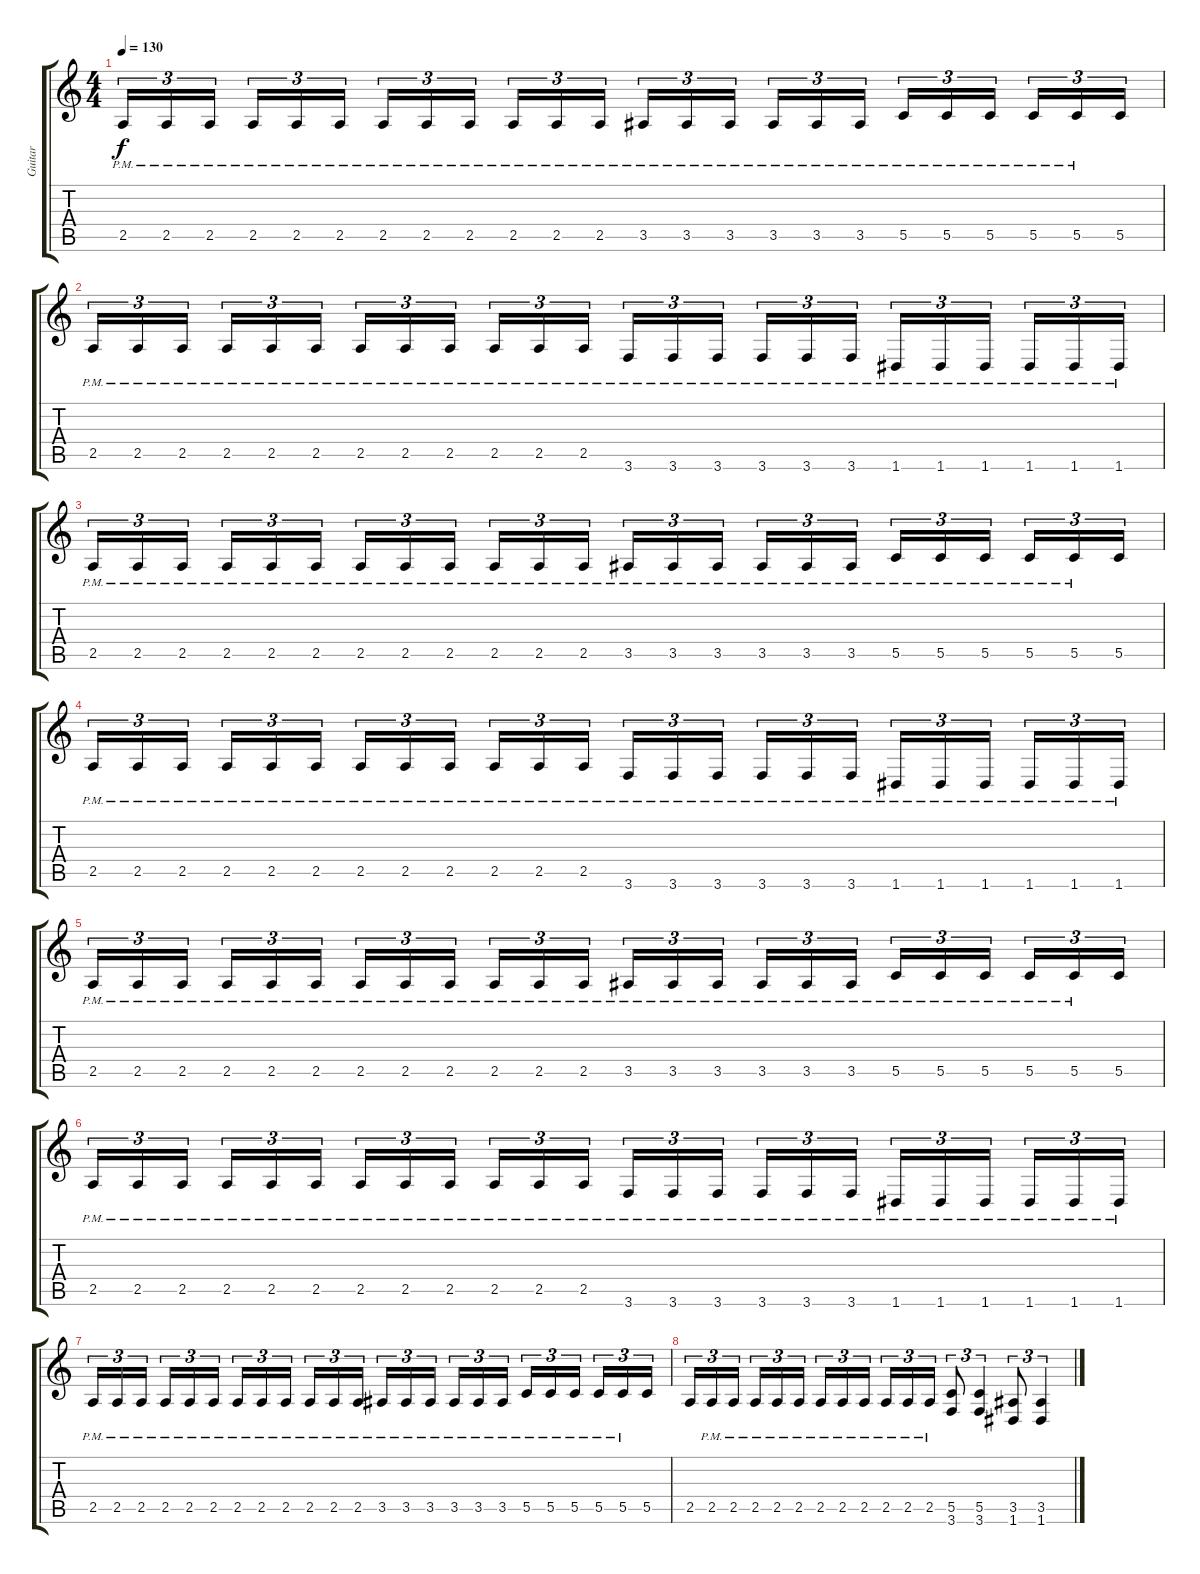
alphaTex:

\track ("Guitar " "Guitar ") {instrument distortionguitar}
\staff {score tabs}
\tuning (D4 A3 F3 C3 G2 D2) {hide}
\ts (4 4)
\tempo 130
\clef g2
\ks c
2.5{pm}.16{tu (3 2) dy f} 2.5{pm}.16{tu (3 2)} 2.5{pm}.16{tu (3 2)} 2.5{pm}.16{tu (3 2)} 2.5{pm}.16{tu (3 2)} 2.5{pm}.16{tu (3 2)} 2.5{pm}.16{tu (3 2)} 2.5{pm}.16{tu (3 2)} 2.5{pm}.16{tu (3 2)} 2.5{pm}.16{tu (3 2)} 2.5{pm}.16{tu (3 2)} 2.5{pm}.16{tu (3 2)} 3.5{pm}.16{tu (3 2)} 3.5{pm}.16{tu (3 2)} 3.5{pm}.16{tu (3 2)} 3.5{pm}.16{tu (3 2)} 3.5{pm}.16{tu (3 2)} 3.5{pm}.16{tu (3 2)} 5.5{pm}.16{tu (3 2)} 5.5{pm}.16{tu (3 2)} 5.5{pm}.16{tu (3 2)} 5.5{pm}.16{tu (3 2)} 5.5{pm}.16{tu (3 2)} 5.5.16{tu (3 2)} |
2.5{pm}.16{tu (3 2)} 2.5{pm}.16{tu (3 2)} 2.5{pm}.16{tu (3 2)} 2.5{pm}.16{tu (3 2)} 2.5{pm}.16{tu (3 2)} 2.5{pm}.16{tu (3 2)} 2.5{pm}.16{tu (3 2)} 2.5{pm}.16{tu (3 2)} 2.5{pm}.16{tu (3 2)} 2.5{pm}.16{tu (3 2)} 2.5{pm}.16{tu (3 2)} 2.5{pm}.16{tu (3 2)} 3.6{pm}.16{tu (3 2)} 3.6{pm}.16{tu (3 2)} 3.6{pm}.16{tu (3 2)} 3.6{pm}.16{tu (3 2)} 3.6{pm}.16{tu (3 2)} 3.6{pm}.16{tu (3 2)} 1.6{pm}.16{tu (3 2)} 1.6{pm}.16{tu (3 2)} 1.6{pm}.16{tu (3 2)} 1.6{pm}.16{tu (3 2)} 1.6{pm}.16{tu (3 2)} 1.6{pm}.16{tu (3 2)} |
2.5{pm}.16{tu (3 2)} 2.5{pm}.16{tu (3 2)} 2.5{pm}.16{tu (3 2)} 2.5{pm}.16{tu (3 2)} 2.5{pm}.16{tu (3 2)} 2.5{pm}.16{tu (3 2)} 2.5{pm}.16{tu (3 2)} 2.5{pm}.16{tu (3 2)} 2.5{pm}.16{tu (3 2)} 2.5{pm}.16{tu (3 2)} 2.5{pm}.16{tu (3 2)} 2.5{pm}.16{tu (3 2)} 3.5{pm}.16{tu (3 2)} 3.5{pm}.16{tu (3 2)} 3.5{pm}.16{tu (3 2)} 3.5{pm}.16{tu (3 2)} 3.5{pm}.16{tu (3 2)} 3.5{pm}.16{tu (3 2)} 5.5{pm}.16{tu (3 2)} 5.5{pm}.16{tu (3 2)} 5.5{pm}.16{tu (3 2)} 5.5{pm}.16{tu (3 2)} 5.5{pm}.16{tu (3 2)} 5.5.16{tu (3 2)} |
2.5{pm}.16{tu (3 2)} 2.5{pm}.16{tu (3 2)} 2.5{pm}.16{tu (3 2)} 2.5{pm}.16{tu (3 2)} 2.5{pm}.16{tu (3 2)} 2.5{pm}.16{tu (3 2)} 2.5{pm}.16{tu (3 2)} 2.5{pm}.16{tu (3 2)} 2.5{pm}.16{tu (3 2)} 2.5{pm}.16{tu (3 2)} 2.5{pm}.16{tu (3 2)} 2.5{pm}.16{tu (3 2)} 3.6{pm}.16{tu (3 2)} 3.6{pm}.16{tu (3 2)} 3.6{pm}.16{tu (3 2)} 3.6{pm}.16{tu (3 2)} 3.6{pm}.16{tu (3 2)} 3.6{pm}.16{tu (3 2)} 1.6{pm}.16{tu (3 2)} 1.6{pm}.16{tu (3 2)} 1.6{pm}.16{tu (3 2)} 1.6{pm}.16{tu (3 2)} 1.6{pm}.16{tu (3 2)} 1.6{pm}.16{tu (3 2)} |
2.5{pm}.16{tu (3 2)} 2.5{pm}.16{tu (3 2)} 2.5{pm}.16{tu (3 2)} 2.5{pm}.16{tu (3 2)} 2.5{pm}.16{tu (3 2)} 2.5{pm}.16{tu (3 2)} 2.5{pm}.16{tu (3 2)} 2.5{pm}.16{tu (3 2)} 2.5{pm}.16{tu (3 2)} 2.5{pm}.16{tu (3 2)} 2.5{pm}.16{tu (3 2)} 2.5{pm}.16{tu (3 2)} 3.5{pm}.16{tu (3 2)} 3.5{pm}.16{tu (3 2)} 3.5{pm}.16{tu (3 2)} 3.5{pm}.16{tu (3 2)} 3.5{pm}.16{tu (3 2)} 3.5{pm}.16{tu (3 2)} 5.5{pm}.16{tu (3 2)} 5.5{pm}.16{tu (3 2)} 5.5{pm}.16{tu (3 2)} 5.5{pm}.16{tu (3 2)} 5.5{pm}.16{tu (3 2)} 5.5.16{tu (3 2)} |
2.5{pm}.16{tu (3 2)} 2.5{pm}.16{tu (3 2)} 2.5{pm}.16{tu (3 2)} 2.5{pm}.16{tu (3 2)} 2.5{pm}.16{tu (3 2)} 2.5{pm}.16{tu (3 2)} 2.5{pm}.16{tu (3 2)} 2.5{pm}.16{tu (3 2)} 2.5{pm}.16{tu (3 2)} 2.5{pm}.16{tu (3 2)} 2.5{pm}.16{tu (3 2)} 2.5{pm}.16{tu (3 2)} 3.6{pm}.16{tu (3 2)} 3.6{pm}.16{tu (3 2)} 3.6{pm}.16{tu (3 2)} 3.6{pm}.16{tu (3 2)} 3.6{pm}.16{tu (3 2)} 3.6{pm}.16{tu (3 2)} 1.6{pm}.16{tu (3 2)} 1.6{pm}.16{tu (3 2)} 1.6{pm}.16{tu (3 2)} 1.6{pm}.16{tu (3 2)} 1.6{pm}.16{tu (3 2)} 1.6{pm}.16{tu (3 2)} |
2.5{pm}.16{tu (3 2)} 2.5{pm}.16{tu (3 2)} 2.5{pm}.16{tu (3 2)} 2.5{pm}.16{tu (3 2)} 2.5{pm}.16{tu (3 2)} 2.5{pm}.16{tu (3 2)} 2.5{pm}.16{tu (3 2)} 2.5{pm}.16{tu (3 2)} 2.5{pm}.16{tu (3 2)} 2.5{pm}.16{tu (3 2)} 2.5{pm}.16{tu (3 2)} 2.5{pm}.16{tu (3 2)} 3.5{pm}.16{tu (3 2)} 3.5{pm}.16{tu (3 2)} 3.5{pm}.16{tu (3 2)} 3.5{pm}.16{tu (3 2)} 3.5{pm}.16{tu (3 2)} 3.5{pm}.16{tu (3 2)} 5.5{pm}.16{tu (3 2)} 5.5{pm}.16{tu (3 2)} 5.5{pm}.16{tu (3 2)} 5.5{pm}.16{tu (3 2)} 5.5{pm}.16{tu (3 2)} 5.5.16{tu (3 2)} |
2.5.16{tu (3 2)} 2.5{pm}.16{tu (3 2)} 2.5{pm}.16{tu (3 2)} 2.5{pm}.16{tu (3 2)} 2.5{pm}.16{tu (3 2)} 2.5{pm}.16{tu (3 2)} 2.5{pm}.16{tu (3 2)} 2.5{pm}.16{tu (3 2)} 2.5{pm}.16{tu (3 2)} 2.5{pm}.16{tu (3 2)} 2.5{pm}.16{tu (3 2)} 2.5{pm}.16{tu (3 2)} (5.5 3.6).8{tu (3 2)} (5.5 3.6).4{tu (3 2)} (3.5 1.6).8{tu (3 2)} (3.5 1.6).4{tu (3 2)}
